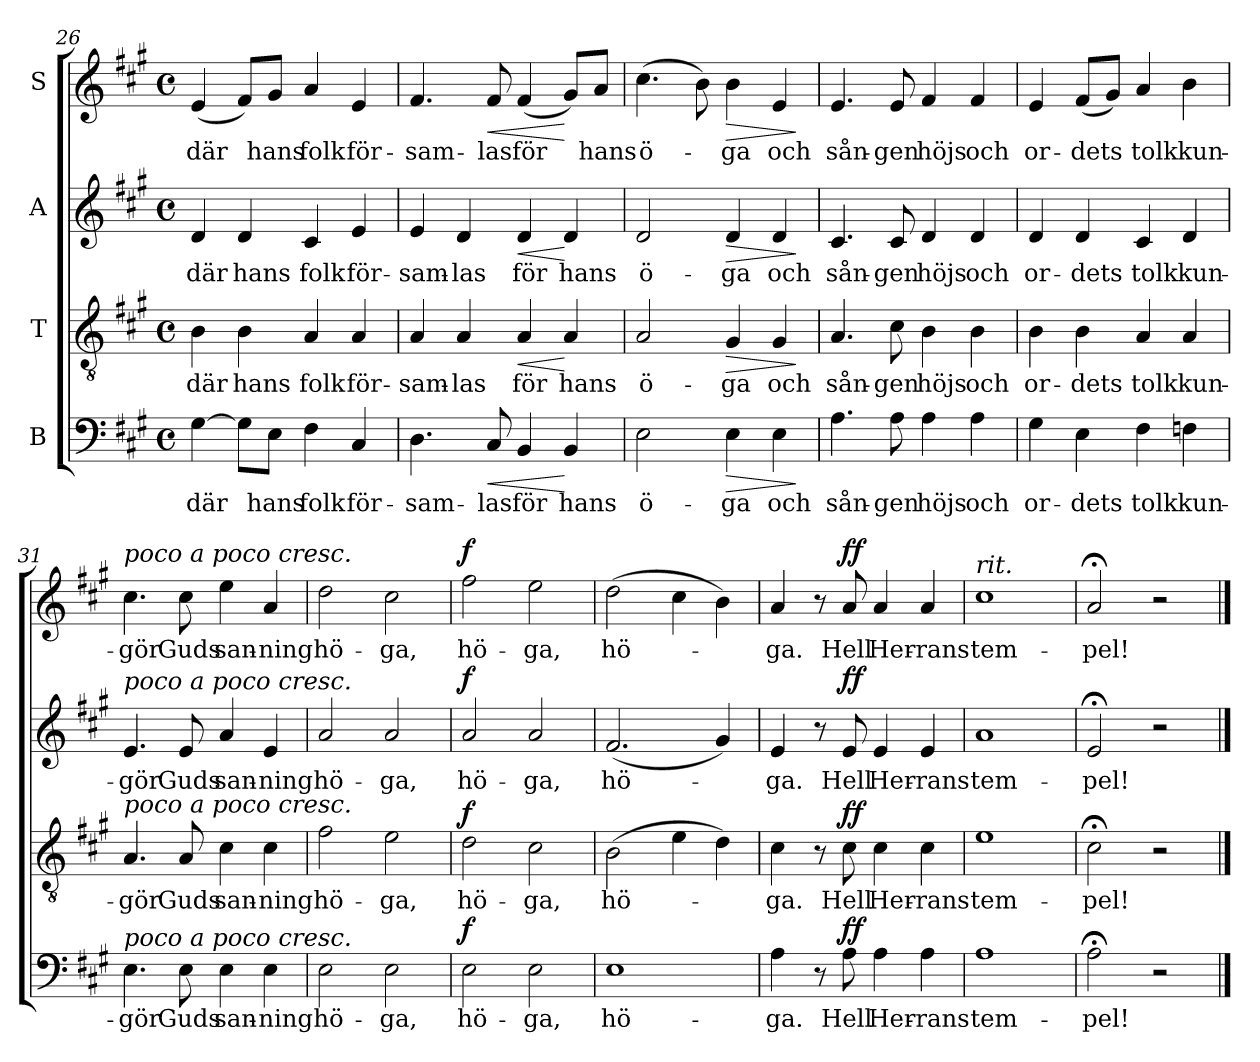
**kern	**text	**dynam	**kern	**text	**dynam	**kern	**text	**dynam	**kern	**text	**dynam
*part4	*part4	*part4	*part3	*part3	*part3	*part2	*part2	*part2	*part1	*part1	*part1
*staff4	*staff4	*staff4	*staff3	*staff3	*staff3	*staff2	*staff2	*staff2	*staff1	*staff1	*staff1
*I"B	*	*	*I"T	*	*	*I"A	*	*	*I"S	*	*
*clefF4	*	*	*clefGv2	*	*	*clefG2	*	*	*clefG2	*	*
*k[f#c#g#]	*	*	*k[f#c#g#]	*	*	*k[f#c#g#]	*	*	*k[f#c#g#]	*	*
*A:	*	*	*A:	*	*	*A:	*	*	*A:	*	*
*M4/4	*	*	*M4/4	*	*	*M4/4	*	*	*M4/4	*	*
*met(c)	*	*	*met(c)	*	*	*met(c)	*	*	*met(c)	*	*
=26	=26	=26	=26	=26	=26	=26	=26	=26	=26	=26	=26
!	!LO:LY:b	!	!	!LO:LY:b	!	!	!LO:LY:b	!	!	!LO:LY:b	!
[4G#\	där	.	4B\	där	.	4d/	där	.	(<4e/	där	.
!	!	!	!	!LO:LY:b	!	!	!LO:LY:b	!	!	!	!
8G#\L]	.	.	4B\	hans	.	4d/	hans	.	8f#/L)	.	.
!	!LO:LY:b	!	!	!	!	!	!	!	!	!LO:LY:b	!
8E\J	hans	.	.	.	.	.	.	.	8g#/J	hans	.
!	!LO:LY:b	!	!	!LO:LY:b	!	!	!LO:LY:b	!	!	!LO:LY:b	!
4F#\	folk	.	4A/	folk	.	4c#/	folk	.	4a/	folk	.
!	!LO:LY:b	!	!	!LO:LY:b	!	!	!LO:LY:b	!	!	!LO:LY:b	!
4C#/	för-	.	4A/	för-	.	4e/	för-	.	4e/	för-	.
=27	=27	=27	=27	=27	=27	=27	=27	=27	=27	=27	=27
!	!LO:LY:b	!	!	!LO:LY:b	!	!	!LO:LY:b	!	!	!LO:LY:b	!
4.D\	-sam-	.	4A/	-sam-	.	4e/	-sam-	.	4.f#/	-sam-	.
!	!	!	!	!LO:LY:b	!	!	!LO:LY:b	!	!	!	!
.	.	.	4A/	-las	.	4d/	-las	.	.	.	.
!	!LO:LY:b	!LO:HP:b	!	!	!	!	!	!	!	!LO:LY:b	!LO:HP:b
8C#/	-las	<	.	.	.	.	.	.	8f#/	-las	<
!	!LO:LY:b	!	!	!LO:LY:b	!LO:HP:b	!	!LO:LY:b	!LO:HP:b	!	!LO:LY:b	!
4BB/	för	.	4A/	för	<	4d/	för	<	(4f#/	för	.
!	!LO:LY:b	!	!	!LO:LY:b	!	!	!LO:LY:b	!	!	!	!
4BB/	hans	[	4A/	hans	[	4d/	hans	[	8g#/L)	.	[
!	!	!	!	!	!	!	!	!	!	!LO:LY:b	!
.	.	.	.	.	.	.	.	.	8a/J	hans	.
!!LO:PB:g=z
=28	=28	=28	=28	=28	=28	=28	=28	=28	=28	=28	=28
!	!LO:LY:b	!	!	!LO:LY:b	!	!	!LO:LY:b	!	!	!LO:LY:b	!
2E\	ö-	.	2A/	ö-	.	2d/	ö-	.	(>4.cc#\	ö-	.
.	.	.	.	.	.	.	.	.	8b\)	.	.
!	!LO:LY:b	!LO:HP:b	!	!LO:LY:b	!LO:HP:b	!	!LO:LY:b	!LO:HP:b	!	!LO:LY:b	!LO:HP:b
4E\	-ga	>	4G#/	-ga	>	4d/	-ga	>	4b\	-ga	>
!	!LO:LY:b	!	!	!LO:LY:b	!	!	!LO:LY:b	!	!	!LO:LY:b	!
4E\	och	.	4G#/	och	.	4d/	och	.	4e/	och	.
.	.	]	.	.	]	.	.	]	.	.	]
=29	=29	=29	=29	=29	=29	=29	=29	=29	=29	=29	=29
!	!LO:LY:b	!	!	!LO:LY:b	!	!	!LO:LY:b	!	!	!LO:LY:b	!
4.A\	sån-	.	4.A/	sån-	.	4.c#/	sån-	.	4.e/	sån-	.
!	!LO:LY:b	!	!	!LO:LY:b	!	!	!LO:LY:b	!	!	!LO:LY:b	!
8A\	-gen	.	8c#\	-gen	.	8c#/	-gen	.	8e/	-gen	.
!	!LO:LY:b	!	!	!LO:LY:b	!	!	!LO:LY:b	!	!	!LO:LY:b	!
4A\	höjs	.	4B\	höjs	.	4d/	höjs	.	4f#/	höjs	.
!	!LO:LY:b	!	!	!LO:LY:b	!	!	!LO:LY:b	!	!	!LO:LY:b	!
4A\	och	.	4B\	och	.	4d/	och	.	4f#/	och	.
=30	=30	=30	=30	=30	=30	=30	=30	=30	=30	=30	=30
!	!LO:LY:b	!	!	!LO:LY:b	!	!	!LO:LY:b	!	!	!LO:LY:b	!
4G#\	or-	.	4B\	or-	.	4d/	or-	.	4e/	or-	.
!	!LO:LY:b	!	!	!LO:LY:b	!	!	!LO:LY:b	!	!	!LO:LY:b	!
4E\	-dets	.	4B\	-dets	.	4d/	-dets	.	(<8f#/L	-dets	.
.	.	.	.	.	.	.	.	.	8g#/J)	.	.
!	!LO:LY:b	!	!	!LO:LY:b	!	!	!LO:LY:b	!	!	!LO:LY:b	!
4F#\	tolk	.	4A/	tolk	.	4c#/	tolk	.	4a/	tolk	.
!	!LO:LY:b	!	!	!LO:LY:b	!	!	!LO:LY:b	!	!	!LO:LY:b	!
4Fn\	kun-	.	4A/	kun-	.	4d/	kun-	.	4b\	kun-	.
=31	=31	=31	=31	=31	=31	=31	=31	=31	=31	=31	=31
!	!	!	!	!	!	!	!	!	!LO:TX:a:i:t=poco a poco cresc.	!	!
!	!	!	!	!	!	!LO:TX:a:i:t=poco a poco cresc.	!	!	!	!	!
!	!	!	!LO:TX:a:i:t=poco a poco cresc.	!	!	!	!	!	!	!	!
!LO:TX:a:i:t=poco a poco cresc.	!	!	!	!	!	!	!	!	!	!	!
!	!LO:LY:b	!	!	!LO:LY:b	!	!	!LO:LY:b	!	!	!LO:LY:b	!
4.E\	-gör	.	4.A/	-gör	.	4.e/	-gör	.	4.cc#\	-gör	.
!	!LO:LY:b	!	!	!LO:LY:b	!	!	!LO:LY:b	!	!	!LO:LY:b	!
8E\	Guds	.	8A/	Guds	.	8e/	Guds	.	8cc#\	Guds	.
!	!LO:LY:b	!	!	!LO:LY:b	!	!	!LO:LY:b	!	!	!LO:LY:b	!
4E\	san-	.	4c#\	san-	.	4a/	san-	.	4ee\	san-	.
!	!LO:LY:b	!	!	!LO:LY:b	!	!	!LO:LY:b	!	!	!LO:LY:b	!
4E\	-ning	.	4c#\	-ning	.	4e/	-ning	.	4a/	-ning	.
=32	=32	=32	=32	=32	=32	=32	=32	=32	=32	=32	=32
!	!LO:LY:b	!	!	!LO:LY:b	!	!	!LO:LY:b	!	!	!LO:LY:b	!
2E\	hö-	.	2f#\	hö-	.	2a/	hö-	.	2dd\	hö-	.
!	!LO:LY:b	!	!	!LO:LY:b	!	!	!LO:LY:b	!	!	!LO:LY:b	!
2E\	-ga,	.	2e\	-ga,	.	2a/	-ga,	.	2cc#\	-ga,	.
!!LO:LB:g=z
=33	=33	=33	=33	=33	=33	=33	=33	=33	=33	=33	=33
!	!LO:LY:b	!LO:DY:a	!	!LO:LY:b	!LO:DY:a	!	!LO:LY:b	!LO:DY:a	!	!LO:LY:b	!LO:DY:a
2E\	hö-	f	2d\	hö-	f	2a/	hö-	f	2ff#\	hö-	f
!	!LO:LY:b	!	!	!LO:LY:b	!	!	!LO:LY:b	!	!	!LO:LY:b	!
2E\	-ga,	.	2c#\	-ga,	.	2a/	-ga,	.	2ee\	-ga,	.
=34	=34	=34	=34	=34	=34	=34	=34	=34	=34	=34	=34
!	!LO:LY:b	!	!	!LO:LY:b	!	!	!LO:LY:b	!	!	!LO:LY:b	!
1E	hö-	.	(>2B\	hö-	.	(<2.f#/	hö-	.	(>2dd\	hö-	.
.	.	.	4e\	.	.	.	.	.	4cc#\	.	.
.	.	.	4d\)	.	.	4g#/)	.	.	4b\)	.	.
=35	=35	=35	=35	=35	=35	=35	=35	=35	=35	=35	=35
!	!LO:LY:b	!	!	!LO:LY:b	!	!	!LO:LY:b	!	!	!LO:LY:b	!
4A\	-ga.	.	4c#\	-ga.	.	4e/	-ga.	.	4a/	-ga.	.
8r	.	.	8r	.	.	8r	.	.	8r	.	.
!	!LO:LY:b	!LO:DY:a	!	!LO:LY:b	!LO:DY:a	!	!LO:LY:b	!LO:DY:a	!	!LO:LY:b	!LO:DY:a
8A\	Hell	ff	8c#\	Hell	ff	8e/	Hell	ff	8a/	Hell	ff
!	!LO:LY:b	!	!	!LO:LY:b	!	!	!LO:LY:b	!	!	!LO:LY:b	!
4A\	Her-	.	4c#\	Her-	.	4e/	Her-	.	4a/	Her-	.
!	!LO:LY:b	!	!	!LO:LY:b	!	!	!LO:LY:b	!	!	!LO:LY:b	!
4A\	-rans	.	4c#\	-rans	.	4e/	-rans	.	4a/	-rans	.
=36	=36	=36	=36	=36	=36	=36	=36	=36	=36	=36	=36
!	!	!	!	!	!	!	!	!	!LO:TX:a:i:t=rit.	!	!
!	!LO:LY:b	!	!	!LO:LY:b	!	!	!LO:LY:b	!	!	!LO:LY:b	!
1A	tem-	.	1e	tem-	.	1a	tem-	.	1cc#	tem-	.
=37	=37	=37	=37	=37	=37	=37	=37	=37	=37	=37	=37
!	!LO:LY:b	!	!	!LO:LY:b	!	!	!LO:LY:b	!	!	!LO:LY:b	!
2A;<\	-pel!	.	2c#;<\	-pel!	.	2e;</	-pel!	.	2a;</	-pel!	.
2r	.	.	2r	.	.	2r	.	.	2r	.	.
==	==	==	==	==	==	==	==	==	==	==	==
*-	*-	*-	*-	*-	*-	*-	*-	*-	*-	*-	*-
